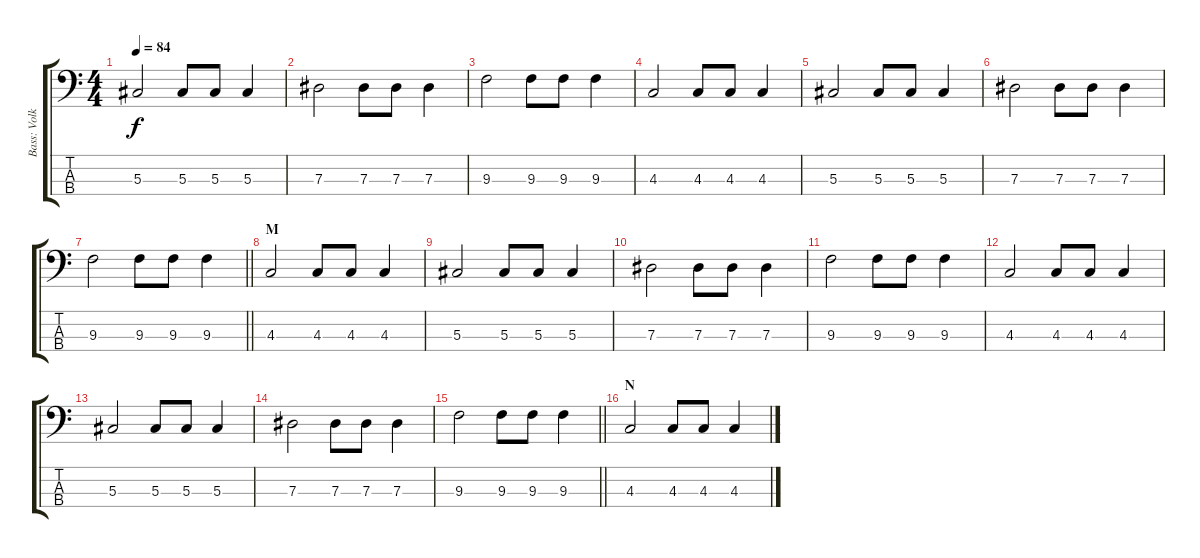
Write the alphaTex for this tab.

\track ("Bass: Volker" "Bass: Volk") {instrument electricbassfinger}
\staff {score tabs}
\tuning (Gb2 Db2 Ab1 Eb1) {hide}
\ts (4 4)
\tempo 84
\clef f4
\ks c
5.3.2{dy f} 5.3.8 5.3.8 5.3.4 |
7.3.2 7.3.8 7.3.8 7.3.4 |
9.3.2 9.3.8 9.3.8 9.3.4 |
4.3.2 4.3.8 4.3.8 4.3.4 |
5.3.2 5.3.8 5.3.8 5.3.4 |
7.3.2 7.3.8 7.3.8 7.3.4 |
\barLineRight lightlight
9.3.2 9.3.8 9.3.8 9.3.4 |
\section ("" "M")
4.3.2 4.3.8 4.3.8 4.3.4 |
5.3.2 5.3.8 5.3.8 5.3.4 |
7.3.2 7.3.8 7.3.8 7.3.4 |
9.3.2 9.3.8 9.3.8 9.3.4 |
4.3.2 4.3.8 4.3.8 4.3.4 |
5.3.2 5.3.8 5.3.8 5.3.4 |
7.3.2 7.3.8 7.3.8 7.3.4 |
\barLineRight lightlight
9.3.2 9.3.8 9.3.8 9.3.4 |
\section ("" "N")
4.3.2 4.3.8 4.3.8 4.3.4
